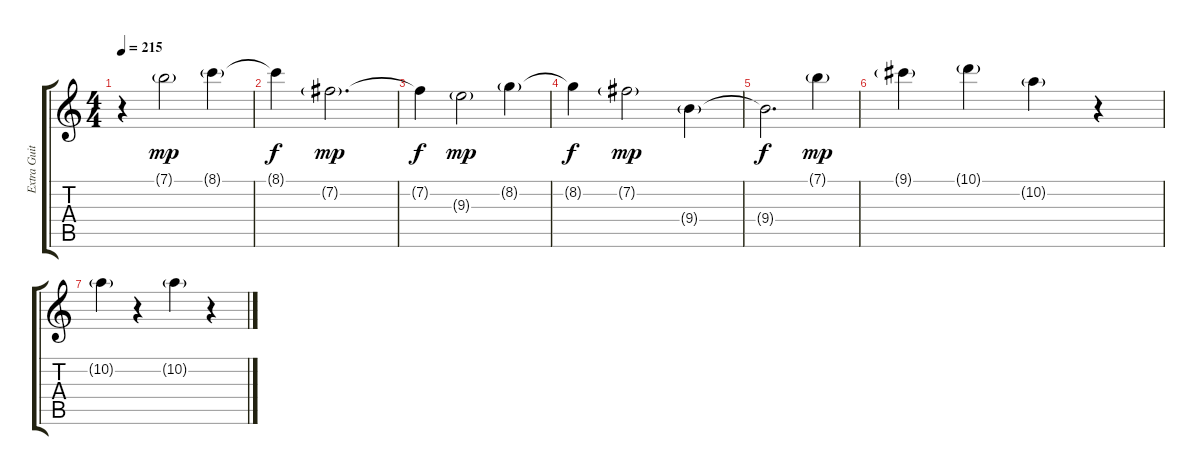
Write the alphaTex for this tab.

\track ("Extra Guitar 1" "Extra Guit") {instrument overdrivenguitar}
\staff {score tabs}
\tuning (E4 B3 G3 D3 A2 E2) {hide}
\ts (4 4)
\tempo 215
\clef g2
\ks c
r.4{dy f} 7.1{g}.2{dy mp} 8.1{g}.4 |
8.1{t}.4{dy f} 7.2{g}.2{d dy mp} |
7.2{t}.4{dy f} 9.3{g}.2{dy mp} 8.2{g}.4 |
8.2{t}.4{dy f} 7.2{g}.2{dy mp} 9.4{g}.4 |
9.4{t}.2{d dy f} 7.1{g}.4{dy mp volume 5} |
9.1{g}.4 10.1{g}.4 10.2{g}.4 r.4 |
10.2{g}.4 r.4 10.2{g}.4 r.4
